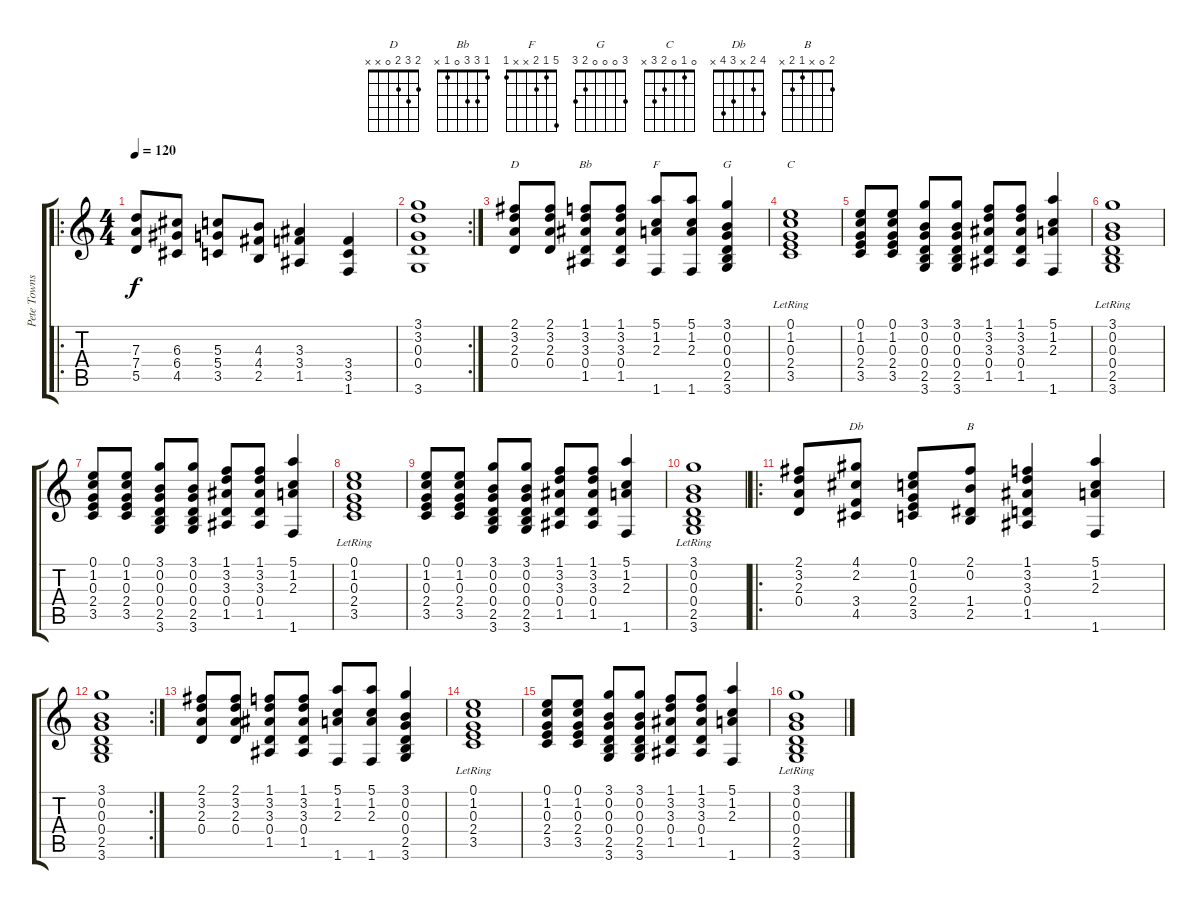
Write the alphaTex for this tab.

\track ("Pete Townsend - Guitar" "Pete Towns") {instrument electricguitarclean}
\staff {score tabs}
\tuning (E4 B3 G3 D3 A2 E2) {hide}
\chord ("D" 2 3 2 0 x x)
\chord ("Bb" 1 3 3 0 1 x)
\chord ("F" 5 1 2 x x 1)
\chord ("G" 3 0 0 0 2 3)
\chord ("C" 0 1 0 2 3 x)
\chord ("Db" 4 2 x 3 4 x)
\chord ("B" 2 0 x 1 2 x)
\ro
\ts (4 4)
\tempo 120
\clef g2
\ks c
(7.3 7.4 5.5).8{dy f instrument electricguitarclean} (6.3 6.4 4.5).8 (5.3 5.4 3.5).8 (4.3 4.4 2.5).8 (3.3 3.4 1.5).4 (3.4 3.5 1.6).4 |
\rc 2
(3.1 3.2 0.3 0.4 3.6).1 |
(2.1 3.2 2.3 0.4).8{ch "D"} (2.1 3.2 2.3 0.4).8 (1.1 3.2 3.3 0.4 1.5).8{ch "Bb"} (1.1 3.2 3.3 0.4 1.5).8 (5.1 1.2 2.3 1.6).8{ch "F"} (5.1 1.2 2.3 1.6).8 (3.1 0.2 0.3 0.4 2.5 3.6).4{ch "G"} |
(0.1 1.2 0.3{lr} 2.4 3.5).1{ch "C"} |
(0.1 1.2 0.3 2.4 3.5).8 (0.1 1.2 0.3 2.4 3.5).8 (3.1 0.2 0.3 0.4 2.5 3.6).8 (3.1 0.2 0.3 0.4 2.5 3.6).8 (1.1 3.2 3.3 0.4 1.5).8 (1.1 3.2 3.3 0.4 1.5).8 (5.1 1.2 2.3 1.6).4 |
(3.1 0.2 0.3{lr} 0.4 2.5 3.6).1 |
(0.1 1.2 0.3 2.4 3.5).8 (0.1 1.2 0.3 2.4 3.5).8 (3.1 0.2 0.3 0.4 2.5 3.6).8 (3.1 0.2 0.3 0.4 2.5 3.6).8 (1.1 3.2 3.3 0.4 1.5).8 (1.1 3.2 3.3 0.4 1.5).8 (5.1 1.2 2.3 1.6).4 |
(0.1 1.2 0.3{lr} 2.4 3.5).1 |
(0.1 1.2 0.3 2.4 3.5).8 (0.1 1.2 0.3 2.4 3.5).8 (3.1 0.2 0.3 0.4 2.5 3.6).8 (3.1 0.2 0.3 0.4 2.5 3.6).8 (1.1 3.2 3.3 0.4 1.5).8 (1.1 3.2 3.3 0.4 1.5).8 (5.1 1.2 2.3 1.6).4 |
(3.1 0.2 0.3 0.4{lr} 2.5 3.6).1 |
\ro
(2.1 3.2 2.3 0.4).8 (4.1 2.2 3.4 4.5).8{ch "Db"} (0.1 1.2 0.3 2.4 3.5).8 (2.1 0.2 1.4 2.5).8{ch "B"} (1.1 3.2 3.3 0.4 1.5).4 (5.1 1.2 2.3 1.6).4 |
\rc 2
(3.1 0.2 0.3 0.4 2.5 3.6).1 |
(2.1 3.2 2.3 0.4).8 (2.1 3.2 2.3 0.4).8 (1.1 3.2 3.3 0.4 1.5).8 (1.1 3.2 3.3 0.4 1.5).8 (5.1 1.2 2.3 1.6).8 (5.1 1.2 2.3 1.6).8 (3.1 0.2 0.3 0.4 2.5 3.6).4 |
(0.1 1.2 0.3{lr} 2.4 3.5).1 |
(0.1 1.2 0.3 2.4 3.5).8 (0.1 1.2 0.3 2.4 3.5).8 (3.1 0.2 0.3 0.4 2.5 3.6).8 (3.1 0.2 0.3 0.4 2.5 3.6).8 (1.1 3.2 3.3 0.4 1.5).8 (1.1 3.2 3.3 0.4 1.5).8 (5.1 1.2 2.3 1.6).4 |
(3.1 0.2 0.3{lr} 0.4 2.5 3.6).1
